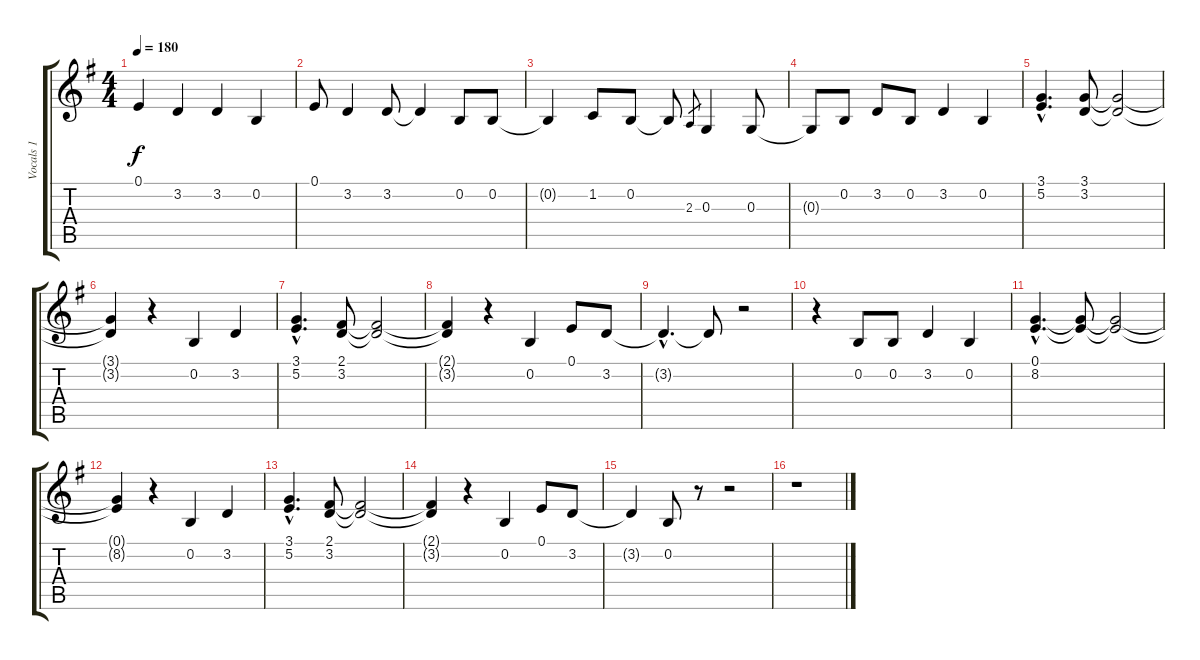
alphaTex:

\track ("Vocals 1" "Vocals 1") {instrument englishhorn}
\staff {score tabs}
\tuning (E4 B3 G3 D3 A2 E2) {hide}
\ts (4 4)
\tempo 180
\clef g2
\ks g
0.1.4{dy f} 3.2.4 3.2.4 0.2.4 |
0.1.8 3.2.4 3.2.8 3.2{t}.4 0.2.8 0.2.8 |
0.2{t}.4 1.2.8 0.2.8 0.2{t}.8 2.3.8{gr} 0.3.4 0.3.8 |
0.3{t}.8 0.2.8 3.2.8 0.2.8 3.2.4 0.2.4 |
(3.1{hac} 5.2{hac}).4{d} (3.1 3.2).8 (3.1{t} 3.2{t}).2 |
(3.1{t} 3.2{t}).4 r.4 0.2.4 3.2.4 |
(3.1{hac} 5.2{hac}).4{d} (2.1 3.2).8 (2.1{t} 3.2{t}).2 |
(2.1{t} 3.2{t}).4 r.4 0.2.4 0.1.8 3.2.8 |
3.2{hac t}.4{d} 3.2{t}.8 r.2 |
r.4 0.2.8 0.2.8 3.2.4 0.2.4 |
(0.1{hac} 8.2{hac}).4{d} (0.1{t} 8.2{t}).8 (0.1{t} 8.2{t}).2 |
(0.1{t} 8.2{t}).4 r.4 0.2.4 3.2.4 |
(3.1{hac} 5.2{hac}).4{d} (2.1 3.2).8 (2.1{t} 3.2{t}).2 |
(2.1{t} 3.2{t}).4 r.4 0.2.4 0.1.8 3.2.8 |
3.2{t}.4 0.2.8 r.8 r.2 |
r.1
